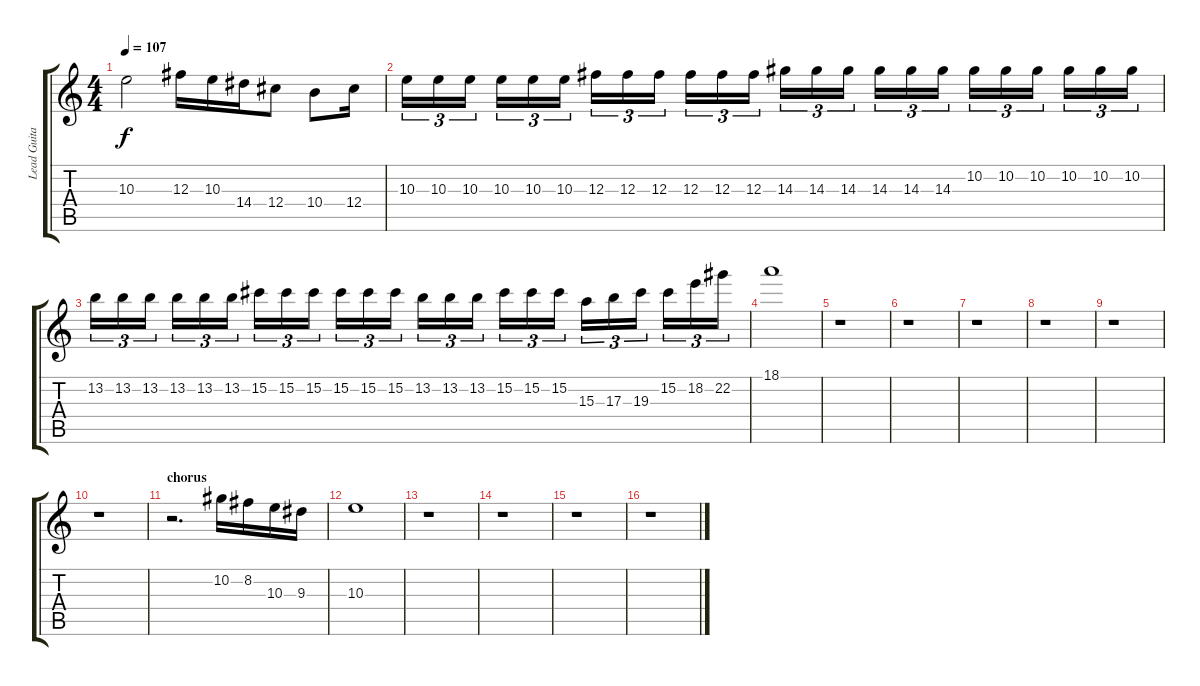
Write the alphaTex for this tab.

\track ("Lead Guitar 1" "Lead Guita") {instrument distortionguitar}
\staff {score tabs}
\tuning (Eb4 Bb3 Gb3 Db3 Ab2 Eb2) {hide}
\ts (4 4)
\tempo 107
\clef g2
\ks c
10.3.2{dy f} 12.3.16 10.3.16 14.4.16 12.4.8 10.4.8 12.4.16 |
10.3.16{tu (3 2)} 10.3.16{tu (3 2)} 10.3.16{tu (3 2)} 10.3.16{tu (3 2)} 10.3.16{tu (3 2)} 10.3.16{tu (3 2)} 12.3.16{tu (3 2)} 12.3.16{tu (3 2)} 12.3.16{tu (3 2)} 12.3.16{tu (3 2)} 12.3.16{tu (3 2)} 12.3.16{tu (3 2)} 14.3.16{tu (3 2)} 14.3.16{tu (3 2)} 14.3.16{tu (3 2)} 14.3.16{tu (3 2)} 14.3.16{tu (3 2)} 14.3.16{tu (3 2)} 10.2.16{tu (3 2)} 10.2.16{tu (3 2)} 10.2.16{tu (3 2)} 10.2.16{tu (3 2)} 10.2.16{tu (3 2)} 10.2.16{tu (3 2)} |
13.2.16{tu (3 2)} 13.2.16{tu (3 2)} 13.2.16{tu (3 2)} 13.2.16{tu (3 2)} 13.2.16{tu (3 2)} 13.2.16{tu (3 2)} 15.2.16{tu (3 2)} 15.2.16{tu (3 2)} 15.2.16{tu (3 2)} 15.2.16{tu (3 2)} 15.2.16{tu (3 2)} 15.2.16{tu (3 2)} 13.2.16{tu (3 2)} 13.2.16{tu (3 2)} 13.2.16{tu (3 2)} 15.2.16{tu (3 2)} 15.2.16{tu (3 2)} 15.2.16{tu (3 2)} 15.3.16{tu (3 2)} 17.3.16{tu (3 2)} 19.3.16{tu (3 2)} 15.2.16{tu (3 2)} 18.2.16{tu (3 2)} 22.2.16{tu (3 2)} |
18.1.1 |
r.1 |
r.1 |
r.1 |
r.1 |
r.1 |
r.1 |
\section ("" "chorus")
r.2{d} 10.2.16 8.2.16 10.3.16 9.3.16 |
10.3.1 |
r.1 |
r.1 |
r.1 |
r.1
